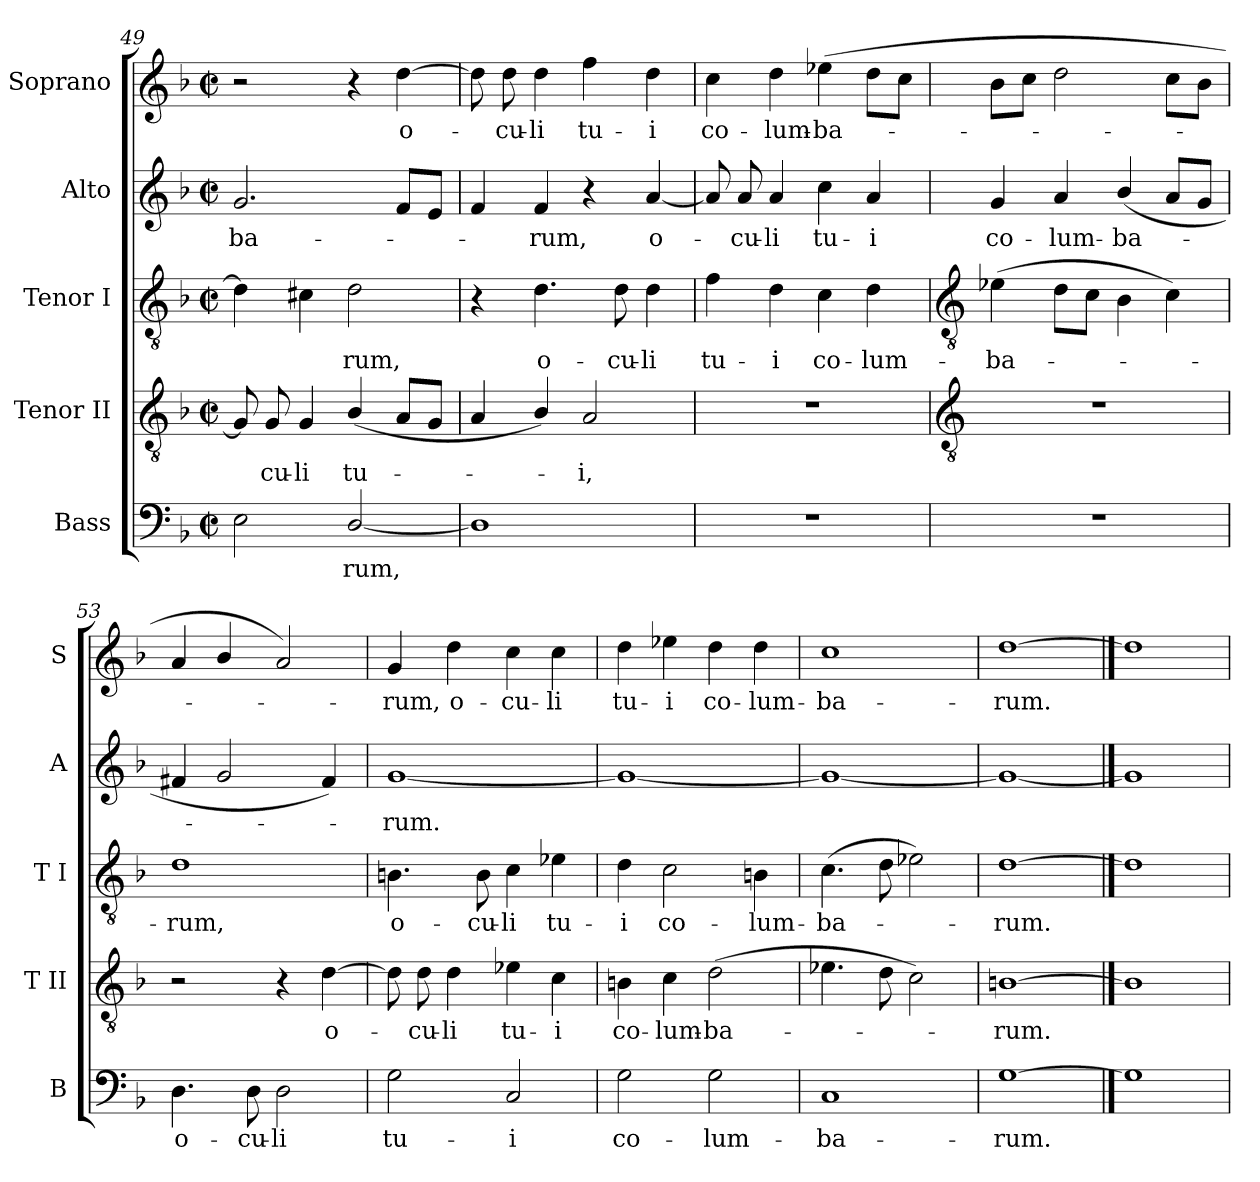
**kern	**text	**kern	**text	**kern	**text	**kern	**text	**kern	**text
*part5	*part5	*part4	*part4	*part3	*part3	*part2	*part2	*part1	*part1
*staff5	*staff5	*staff4	*staff4	*staff3	*staff3	*staff2	*staff2	*staff1	*staff1
*I"Bass	*	*I"Tenor II	*	*I"Tenor I	*	*I"Alto	*	*I"Soprano	*
*I'B	*	*I'T II	*	*I'T I	*	*I'A	*	*I'S	*
*clefF4	*	*clefGv2	*	*clefGv2	*	*clefG2	*	*clefG2	*
*k[b-]	*	*k[b-]	*	*k[b-]	*	*k[b-]	*	*k[b-]	*
*F:	*	*F:	*	*F:	*	*F:	*	*F:	*
*M2/2	*	*M2/2	*	*M2/2	*	*M2/2	*	*M2/2	*
*met(c|)	*	*met(c|)	*	*met(c|)	*	*met(c|)	*	*met(c|)	*
=49	=49	=49	=49	=49	=49	=49	=49	=49	=49
!	!	!	!	!	!	!	!LO:LY:b	!	!
2E	.	8G]	.	4d]	.	2.g	-ba-	2r	.
!	!	!	!LO:LY:b	!	!	!	!	!	!
.	.	8G	cu-	.	.	.	.	.	.
!	!	!	!LO:LY:b	!	!	!	!	!	!
.	.	4G	-li	4c#X	.	.	.	.	.
!	!LO:LY:b	!	!LO:LY:b	!	!LO:LY:b	!	!	!	!
[2D/	rum,	(<4B-/	tu-	2d	rum,	.	.	4r	.
!	!	!	!	!	!	!	!	!	!LO:LY:b
.	.	8AL	.	.	.	8fL	.	[4dd	o-
.	.	8GJ	.	.	.	8eJ	.	.	.
=50	=50	=50	=50	=50	=50	=50	=50	=50	=50
1D]	.	4A	.	4r	.	4f	.	8dd]	.
!	!	!	!	!	!	!	!	!	!LO:LY:b
.	.	.	.	.	.	.	.	8dd	cu-
!	!	!	!	!	!LO:LY:b	!	!LO:LY:b	!	!LO:LY:b
.	.	4B-/)	.	4.d	o-	4f	rum,	4dd	-li
!	!	!	!LO:LY:b	!	!	!	!	!	!LO:LY:b
.	.	2A	i,	.	.	4r	.	4ff	tu-
!	!	!	!	!	!LO:LY:b	!	!	!	!
.	.	.	.	8d	-cu-	.	.	.	.
!	!	!	!	!	!LO:LY:b	!	!LO:LY:b	!	!LO:LY:b
.	.	.	.	4d	-li	[4a	o-	4dd	-i
=51	=51	=51	=51	=51	=51	=51	=51	=51	=51
!	!	!	!	!	!LO:LY:b	!	!	!	!LO:LY:b
1r	.	1r	.	4f	tu-	8a]	.	4cc	co-
!	!	!	!	!	!	!	!LO:LY:b	!	!
.	.	.	.	.	.	8a	cu-	.	.
!	!	!	!	!	!LO:LY:b	!	!LO:LY:b	!	!LO:LY:b
.	.	.	.	4d	-i	4a	-li	4dd	-lum-
!	!	!	!	!	!LO:LY:b	!	!LO:LY:b	!	!LO:LY:b
.	.	.	.	4c	co-	4cc	tu-	(>4ee-X	-ba-
!	!	!	!	!	!LO:LY:b	!	!LO:LY:b	!	!
.	.	.	.	4d	-lum-	4a	-i	8ddL	.
.	.	.	.	.	.	.	.	8ccJ	.
!!LO:LB:g=z
=52	=52	=52	=52	=52	=52	=52	=52	=52	=52
*	*	*clefGv2	*	*clefGv2	*	*	*	*	*
!	!	!	!	!	!LO:LY:b	!	!LO:LY:b	!	!
1r	.	1r	.	(>4e-X	-ba-	4g	co-	8b-L	.
.	.	.	.	.	.	.	.	8ccJ	.
!	!	!	!	!	!	!	!LO:LY:b	!	!
.	.	.	.	8dL	.	4a	-lum-	2dd	.
.	.	.	.	8cJ	.	.	.	.	.
!	!	!	!	!	!	!	!LO:LY:b	!	!
.	.	.	.	4B-	.	(<4b-/	-ba-	.	.
.	.	.	.	4c)	.	8aL	.	8ccL	.
.	.	.	.	.	.	8gJ	.	8b-J	.
=53	=53	=53	=53	=53	=53	=53	=53	=53	=53
!	!LO:LY:b	!	!	!	!LO:LY:b	!	!	!	!
4.D	o-	2r	.	1d	rum,	4f#X	.	4a	.
.	.	.	.	.	.	2g	.	4b-/	.
!	!LO:LY:b	!	!	!	!	!	!	!	!
8D	-cu-	.	.	.	.	.	.	.	.
!	!LO:LY:b	!	!	!	!	!	!	!	!
2D	-li	4r	.	.	.	.	.	2a)	.
!	!	!	!LO:LY:b	!	!	!	!	!	!
.	.	[4d	o-	.	.	4f#)	.	.	.
=54	=54	=54	=54	=54	=54	=54	=54	=54	=54
!	!LO:LY:b	!	!	!	!LO:LY:b	!	!LO:LY:b	!	!LO:LY:b
2G	tu-	8d]	.	4.Bn	o-	[1g	rum.	4g	rum,
!	!	!	!LO:LY:b	!	!	!	!	!	!
.	.	8d	cu-	.	.	.	.	.	.
!	!	!	!LO:LY:b	!	!	!	!	!	!LO:LY:b
.	.	4d	-li	.	.	.	.	4dd	o-
!	!	!	!	!	!LO:LY:b	!	!	!	!
.	.	.	.	8B	-cu-	.	.	.	.
!	!LO:LY:b	!	!LO:LY:b	!	!LO:LY:b	!	!	!	!LO:LY:b
2C	-i	4e-X	tu-	4c	-li	.	.	4cc	-cu-
!	!	!	!LO:LY:b	!	!LO:LY:b	!	!	!	!LO:LY:b
.	.	4c	-i	4e-X	tu-	.	.	4cc	-li
=55	=55	=55	=55	=55	=55	=55	=55	=55	=55
!	!LO:LY:b	!	!LO:LY:b	!	!LO:LY:b	!	!	!	!LO:LY:b
2G	co-	4Bn	co-	4d	-i	1g_	.	4dd	tu-
!	!	!	!LO:LY:b	!	!LO:LY:b	!	!	!	!LO:LY:b
.	.	4c	-lum-	2c	co-	.	.	4ee-X	-i
!	!LO:LY:b	!	!LO:LY:b	!	!	!	!	!	!LO:LY:b
2G	-lum-	(>2d	-ba-	.	.	.	.	4dd	co-
!	!	!	!	!	!LO:LY:b	!	!	!	!LO:LY:b
.	.	.	.	4Bn	-lum-	.	.	4dd	-lum-
=56	=56	=56	=56	=56	=56	=56	=56	=56	=56
!	!LO:LY:b	!	!	!	!LO:LY:b	!	!	!	!LO:LY:b
1C	-ba-	4.e-X	.	(>4.c	-ba-	1g_	.	1cc	-ba-
.	.	8d	.	8d	.	.	.	.	.
.	.	2c)	.	2e-X)	.	.	.	.	.
=57	=57	=57	=57	=57	=57	=57	=57	=57	=57
!	!LO:LY:b	!	!LO:LY:b	!	!LO:LY:b	!	!	!	!LO:LY:b
[1G	-rum.	[1Bn	rum.	[1d	rum.	1g_	.	[1dd	-rum.
==58	==58	==58	==58	==58	==58	==58	==58	==58	==58
1G]	.	1B]	.	1d]	.	1g]	.	1dd]	.
=	=	=	=	=	=	=	=	=	=
*-	*-	*-	*-	*-	*-	*-	*-	*-	*-
